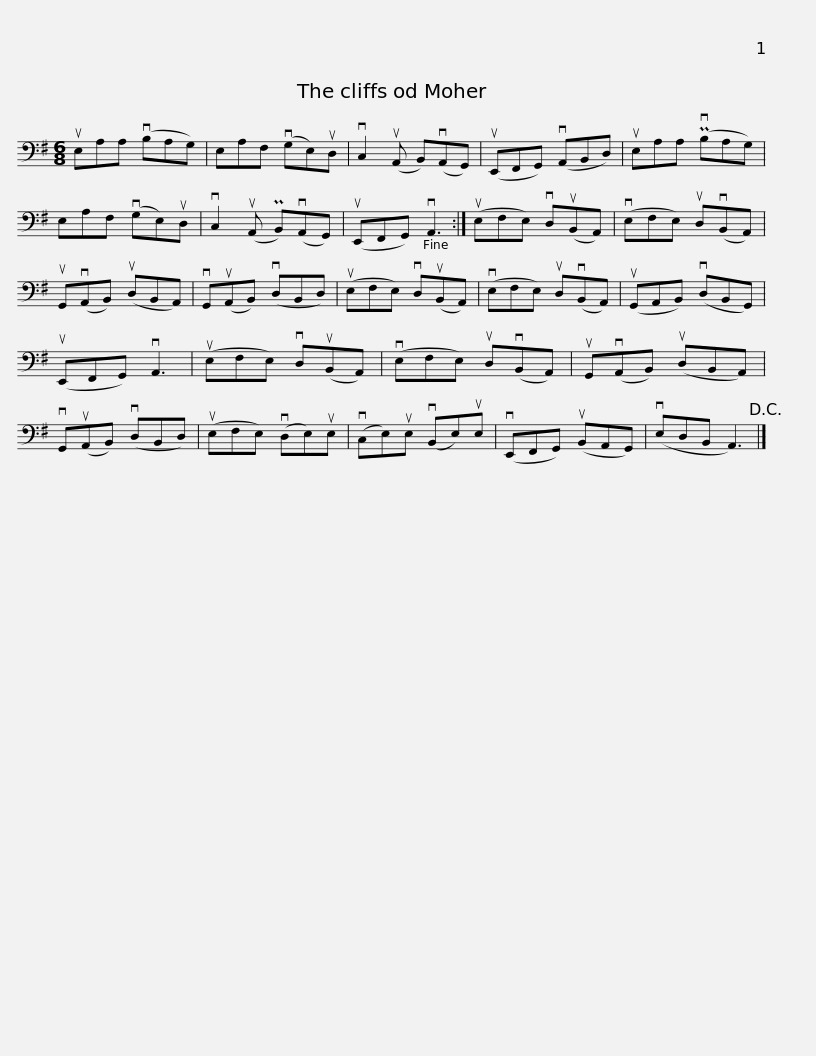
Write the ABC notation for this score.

X:1
L:1/8
M:6/8
I:linebreak $
K:G
V:1 bass
V:1
 uE,A,A, (vB,A,G,) | E,A,F, (vG,E,)uD, | vC,2 (uA,, B,,)(vA,,G,,) | (uE,,F,,G,,) (vA,,B,,D,) | uE,A,A, (PvB,A,G,) |$ %5
 E,A,F, (vG,E,)uD, | vC,2 (uA,, PB,,)(vA,,G,,) | (uE,,F,,G,,) vA,,3 :| (uE,F,E,) vD,(uB,,A,,) | (vE,F,E,) uD,(vB,,A,,) | %10
 uG,,(vA,,B,,) (uD,B,,A,,) |$ vG,,(uA,,B,,) (vD,B,,D,) | (uE,F,E,) vD,(uB,,A,,) | (vE,F,E,) uD,(vB,,A,,) | (uG,,A,,B,,) (vD,B,,G,,) | %15
 (uE,,F,,G,,) vA,,3 | (uE,F,E,) vD,(uB,,A,,) |$ (vE,F,E,) uD,(vB,,A,,) | uG,,(vA,,B,,) (uD,B,,A,,) | vG,,(uA,,B,,) (vD,B,,D,) | %20
 (uE,F,E,) (vD,E,)uE, | (vC,E,)uE, (vB,,E,)uE, | (vE,,F,,G,,) (uB,,A,,G,,) |$ (vE,D,B,, A,,3)!D.C.! |] %24
